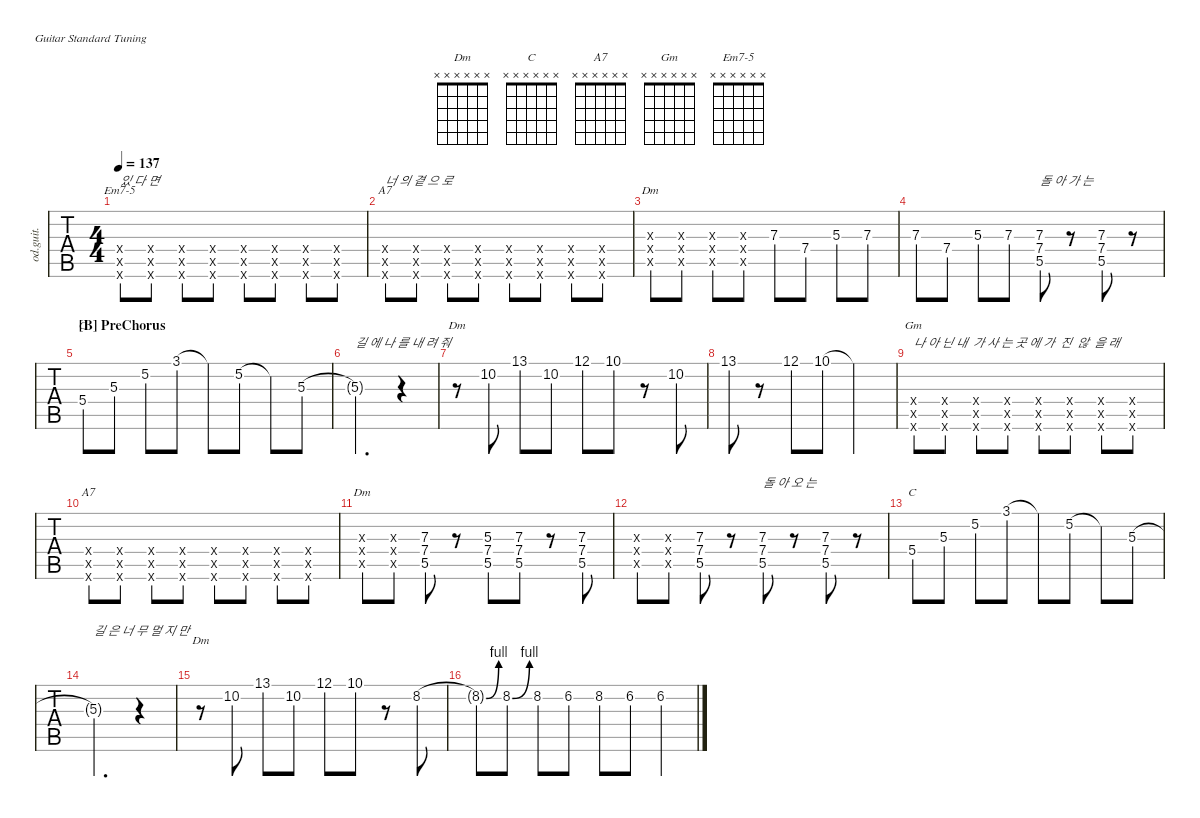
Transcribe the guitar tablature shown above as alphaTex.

\defaultSystemsLayout 4
\hideDynamics
\bracketExtendMode nobrackets
\track ("Guitar1" "od.guit.") {defaultSystemsLayout 4 instrument overdrivenguitar}
\staff {tabs}
\tuning (E4 B3 G3 D3 A2 E2)
\chord ("Dm" x x x x x x)
\chord ("C" x x x x x x)
\chord ("A7" x x x x x x)
\chord ("Gm" x x x x x x)
\chord ("Em7-5" x x x x x x)
\ts (4 4)
\tempo 137
\clef g2
\ks f
(0.6{x acc forcenatural} 1.5{x acc b} 2.4{x acc forcenatural}).8{ch "Em7-5" txt "있 다 면" dy mf} (0.6{x acc forcenatural} 1.5{x acc b} 2.4{x acc forcenatural}).8 (0.6{x acc forcenatural} 1.5{x acc b} 2.4{x acc forcenatural}).8 (0.6{x acc forcenatural} 1.5{x acc b} 2.4{x acc forcenatural}).8 (0.6{x acc forcenatural} 1.5{x acc b} 2.4{x acc forcenatural}).8 (0.6{x acc forcenatural} 1.5{x acc b} 2.4{x acc forcenatural}).8 (0.6{x acc forcenatural} 1.5{x acc b} 2.4{x acc forcenatural}).8 (0.6{x acc forcenatural} 1.5{x acc b} 2.4{x acc forcenatural}).8 |
(5.6{x acc forcenatural} 7.5{x acc forcenatural} 7.4{x acc forcenatural}).8{ch "A7" txt "너 의 곁 으 로"} (5.6{x acc forcenatural} 7.5{x acc forcenatural} 7.4{x acc forcenatural}).8 (5.6{x acc forcenatural} 7.5{x acc forcenatural} 7.4{x acc forcenatural}).8 (5.6{x acc forcenatural} 7.5{x acc forcenatural} 7.4{x acc forcenatural}).8 (5.6{x acc forcenatural} 7.5{x acc forcenatural} 7.4{x acc forcenatural}).8 (5.6{x acc forcenatural} 7.5{x acc forcenatural} 7.4{x acc forcenatural}).8 (5.6{x acc forcenatural} 7.5{x acc forcenatural} 7.4{x acc forcenatural}).8 (5.6{x acc forcenatural} 7.5{x acc forcenatural} 7.4{x acc forcenatural}).8 |
(5.5{x acc forcenatural} 7.4{x acc forcenatural} 7.3{x acc forcenatural}).8{ch "Dm"} (5.5{x acc forcenatural} 7.4{x acc forcenatural} 7.3{x acc forcenatural}).8 (5.5{x acc forcenatural} 7.4{x acc forcenatural} 7.3{x acc forcenatural}).8 (5.5{x acc forcenatural} 7.4{x acc forcenatural} 7.3{x acc forcenatural}).8 7.3{acc forcenatural}.8 7.4{acc forcenatural}.8 5.3{acc forcenatural}.8 7.3{acc forcenatural}.8 |
7.3{acc forcenatural}.8 7.4{acc forcenatural}.8 5.3{acc forcenatural}.8 7.3{acc forcenatural}.8 (5.5{acc forcenatural} 7.4{acc forcenatural} 7.3{acc forcenatural}).8{txt "돌 아 가 는"} r.8 (5.5{acc forcenatural} 7.4{acc forcenatural} 7.3{acc forcenatural}).8 r.8 |
\section ("B" "PreChorus")
5.4{acc forcenatural}.8{ch "C"} 5.3{acc forcenatural}.8 5.2{acc forcenatural}.8 3.1{acc forcenatural}.8 3.1{t acc forcenatural}.8 5.2{acc forcenatural}.8 5.2{t acc forcenatural}.8 5.3{acc forcenatural}.8 |
5.3{t acc forcenatural}.2{d txt "길 에 나 를 내 려 줘"} r.4 |
r.8{ch "Dm"} 10.2{acc forcenatural}.8 13.1{acc forcenatural}.8 10.2{acc forcenatural}.8 12.1{acc forcenatural}.8 10.1{acc forcenatural}.8 r.8 10.2{acc forcenatural}.8 |
13.1{acc forcenatural}.8 r.8 12.1{acc forcenatural}.8 10.1{acc forcenatural}.8 10.1{t acc forcenatural}.2 |
(3.6{x acc forcenatural} 5.5{x acc forcenatural} 5.4{x acc forcenatural}).8{ch "Gm" txt "나 아 닌 내  가 사 는 곳 에 가  진  않  을 래"} (3.6{x acc forcenatural} 5.5{x acc forcenatural} 5.4{x acc forcenatural}).8 (3.6{x acc forcenatural} 5.5{x acc forcenatural} 5.4{x acc forcenatural}).8 (3.6{x acc forcenatural} 5.5{x acc forcenatural} 5.4{x acc forcenatural}).8 (3.6{x acc forcenatural} 5.5{x acc forcenatural} 5.4{x acc forcenatural}).8 (3.6{x acc forcenatural} 5.5{x acc forcenatural} 5.4{x acc forcenatural}).8 (3.6{x acc forcenatural} 5.5{x acc forcenatural} 5.4{x acc forcenatural}).8 (3.6{x acc forcenatural} 5.5{x acc forcenatural} 5.4{x acc forcenatural}).8 |
(7.5{x acc forcenatural} 7.4{x acc forcenatural} 5.6{x acc forcenatural}).8{ch "A7"} (7.5{x acc forcenatural} 7.4{x acc forcenatural} 5.6{x acc forcenatural}).8 (7.5{x acc forcenatural} 7.4{x acc forcenatural} 5.6{x acc forcenatural}).8 (7.5{x acc forcenatural} 7.4{x acc forcenatural} 5.6{x acc forcenatural}).8 (7.5{x acc forcenatural} 7.4{x acc forcenatural} 5.6{x acc forcenatural}).8 (7.5{x acc forcenatural} 7.4{x acc forcenatural} 5.6{x acc forcenatural}).8 (7.5{x acc forcenatural} 7.4{x acc forcenatural} 5.6{x acc forcenatural}).8 (7.5{x acc forcenatural} 7.4{x acc forcenatural} 5.6{x acc forcenatural}).8 |
(5.5{x acc forcenatural} 7.4{x acc forcenatural} 7.3{x acc forcenatural}).8{ch "Dm"} (5.5{x acc forcenatural} 7.4{x acc forcenatural} 7.3{x acc forcenatural}).8 (5.5{acc forcenatural} 7.4{acc forcenatural} 7.3{acc forcenatural}).8 r.8 (5.5{acc forcenatural} 7.4{acc forcenatural} 5.3{acc forcenatural}).8 (5.5{acc forcenatural} 7.4{acc forcenatural} 7.3{acc forcenatural}).8 r.8 (5.5{acc forcenatural} 7.4{acc forcenatural} 7.3{acc forcenatural}).8 |
(5.5{x acc forcenatural} 7.4{x acc forcenatural} 7.3{x acc forcenatural}).8 (5.5{x acc forcenatural} 7.4{x acc forcenatural} 7.3{x acc forcenatural}).8 (5.5{acc forcenatural} 7.4{acc forcenatural} 7.3{acc forcenatural}).8 r.8 (5.5{acc forcenatural} 7.4{acc forcenatural} 7.3{acc forcenatural}).8{txt "돌 아 오 는"} r.8 (5.5{acc forcenatural} 7.4{acc forcenatural} 7.3{acc forcenatural}).8 r.8 |
5.4{acc forcenatural}.8{ch "C"} 5.3{acc forcenatural}.8 5.2{acc forcenatural}.8 3.1{acc forcenatural}.8 3.1{t acc forcenatural}.8 5.2{acc forcenatural}.8 5.2{t acc forcenatural}.8 5.3{acc forcenatural}.8 |
5.3{t acc forcenatural}.2{d txt "길 은 너 무 멀 지 만"} r.4 |
r.8{ch "Dm"} 10.2{acc forcenatural}.8 13.1{acc forcenatural}.8 10.2{acc forcenatural}.8 12.1{acc forcenatural}.8 10.1{acc forcenatural}.8 r.8 8.2{acc forcenatural}.8 |
8.2{be (bend 0 0 15 4) t acc forcenatural}.8 8.2{be (bend 0 0 15 4) acc forcenatural}.8 8.2{acc forcenatural}.8 6.2{acc forcenatural}.8 8.2{acc forcenatural}.8 6.2{acc forcenatural}.8 6.2{acc forcenatural}.4
